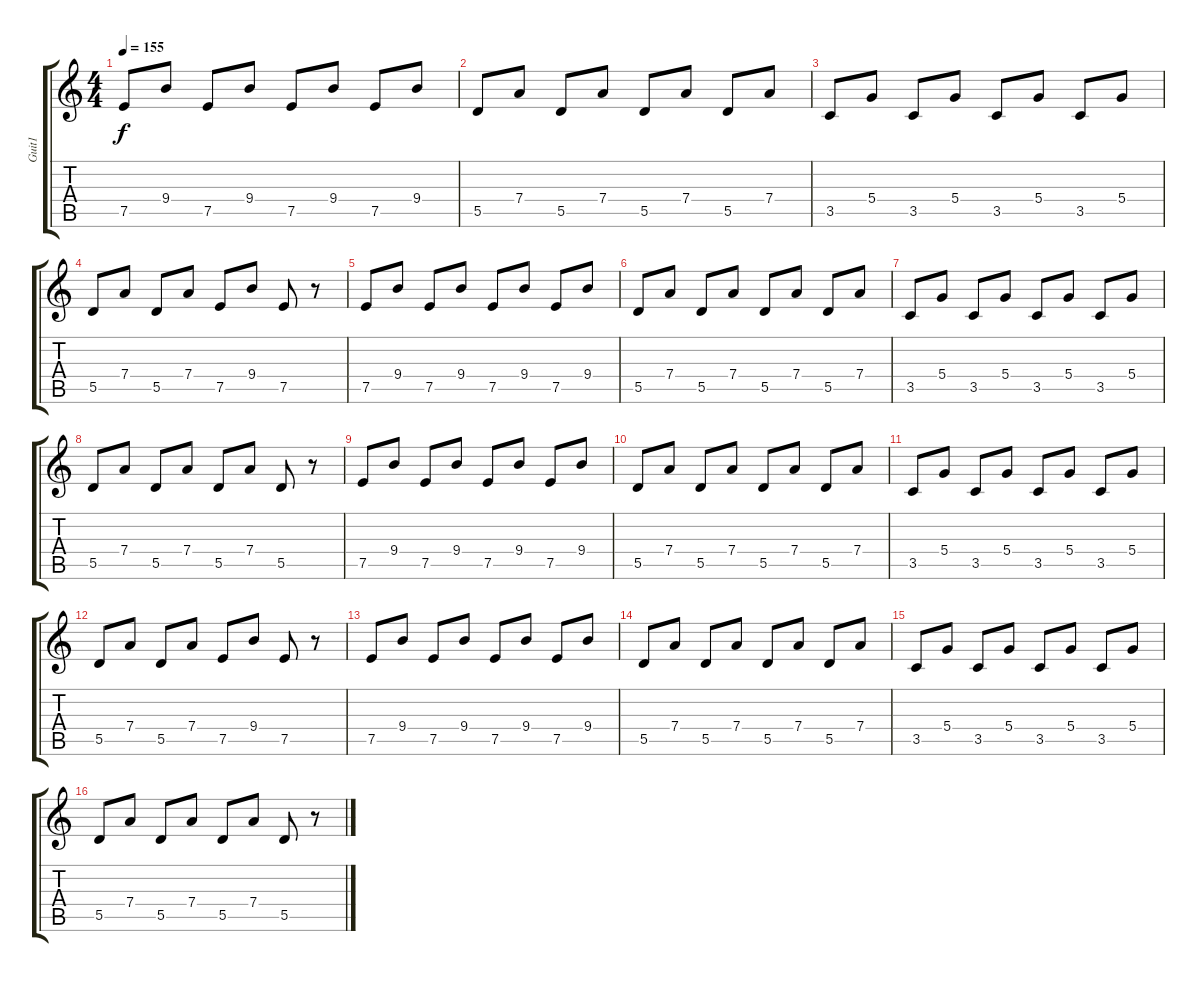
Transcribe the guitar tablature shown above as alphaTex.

\track ("Guit1" "Guit1") {instrument acousticguitarnylon}
\staff {score tabs}
\tuning (E4 B3 G3 D3 A2 E2) {hide}
\ts (4 4)
\tempo 155
\clef g2
\ks c
7.5.8{dy f} 9.4.8 7.5.8 9.4.8 7.5.8 9.4.8 7.5.8 9.4.8 |
5.5.8 7.4.8 5.5.8 7.4.8 5.5.8 7.4.8 5.5.8 7.4.8 |
3.5.8 5.4.8 3.5.8 5.4.8 3.5.8 5.4.8 3.5.8 5.4.8 |
5.5.8 7.4.8 5.5.8 7.4.8 7.5.8 9.4.8 7.5.8 r.8 |
7.5.8 9.4.8 7.5.8 9.4.8 7.5.8 9.4.8 7.5.8 9.4.8 |
5.5.8 7.4.8 5.5.8 7.4.8 5.5.8 7.4.8 5.5.8 7.4.8 |
3.5.8 5.4.8 3.5.8 5.4.8 3.5.8 5.4.8 3.5.8 5.4.8 |
5.5.8 7.4.8 5.5.8 7.4.8 5.5.8 7.4.8 5.5.8 r.8 |
7.5.8 9.4.8 7.5.8 9.4.8 7.5.8 9.4.8 7.5.8 9.4.8 |
5.5.8 7.4.8 5.5.8 7.4.8 5.5.8 7.4.8 5.5.8 7.4.8 |
3.5.8 5.4.8 3.5.8 5.4.8 3.5.8 5.4.8 3.5.8 5.4.8 |
5.5.8 7.4.8 5.5.8 7.4.8 7.5.8 9.4.8 7.5.8 r.8 |
7.5.8 9.4.8 7.5.8 9.4.8 7.5.8 9.4.8 7.5.8 9.4.8 |
5.5.8 7.4.8 5.5.8 7.4.8 5.5.8 7.4.8 5.5.8 7.4.8 |
3.5.8 5.4.8 3.5.8 5.4.8 3.5.8 5.4.8 3.5.8 5.4.8 |
5.5.8 7.4.8 5.5.8 7.4.8 5.5.8 7.4.8 5.5.8 r.8
